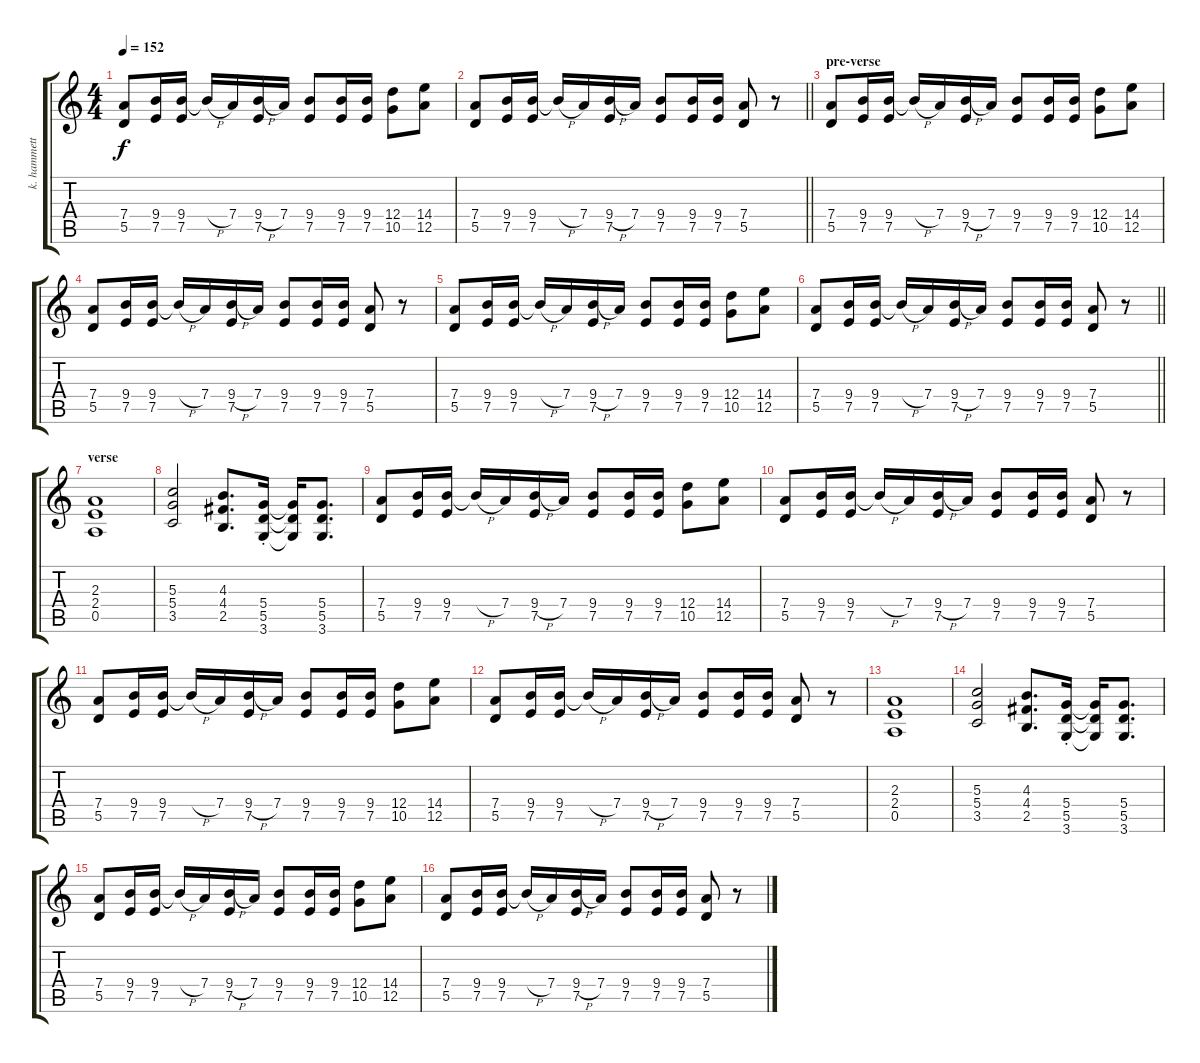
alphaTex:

\track ("k. hammett - rhythm guitar" "k. hammett") {instrument distortionguitar}
\staff {score tabs}
\tuning (E4 B3 G3 D3 A2 E2) {hide}
\ts (4 4)
\tempo 152
\clef g2
\ks c
(7.4 5.5).8{dy f} (9.4 7.5).16 (9.4 7.5).16 9.4{h t}.16 7.4.16 (9.4{h} 7.5).16 7.4.16 (9.4 7.5).8 (9.4 7.5).16 (9.4 7.5).16 (12.4 10.5).8 (14.4 12.5).8 |
\barLineRight lightlight
(7.4 5.5).8 (9.4 7.5).16 (9.4 7.5).16 9.4{h t}.16 7.4.16 (9.4{h} 7.5).16 7.4.16 (9.4 7.5).8 (9.4 7.5).16 (9.4 7.5).16 (7.4 5.5).8 r.8 |
\section ("" "pre-verse")
(7.4 5.5).8 (9.4 7.5).16 (9.4 7.5).16 9.4{h t}.16 7.4.16 (9.4{h} 7.5).16 7.4.16 (9.4 7.5).8 (9.4 7.5).16 (9.4 7.5).16 (12.4 10.5).8 (14.4 12.5).8 |
(7.4 5.5).8 (9.4 7.5).16 (9.4 7.5).16 9.4{h t}.16 7.4.16 (9.4{h} 7.5).16 7.4.16 (9.4 7.5).8 (9.4 7.5).16 (9.4 7.5).16 (7.4 5.5).8 r.8 |
(7.4 5.5).8 (9.4 7.5).16 (9.4 7.5).16 9.4{h t}.16 7.4.16 (9.4{h} 7.5).16 7.4.16 (9.4 7.5).8 (9.4 7.5).16 (9.4 7.5).16 (12.4 10.5).8 (14.4 12.5).8 |
\barLineRight lightlight
(7.4 5.5).8 (9.4 7.5).16 (9.4 7.5).16 9.4{h t}.16 7.4.16 (9.4{h} 7.5).16 7.4.16 (9.4 7.5).8 (9.4 7.5).16 (9.4 7.5).16 (7.4 5.5).8 r.8 |
\section ("" "verse")
(2.3 2.4 0.5).1 |
(5.3 5.4 3.5).2 (4.3 4.4 2.5).8{d} (5.4{st} 5.5{st} 3.6{st}).16 (5.4{t} 5.5{t} 3.6{t}).16 (5.4 5.5 3.6).8{d} |
(7.4 5.5).8 (9.4 7.5).16 (9.4 7.5).16 9.4{h t}.16 7.4.16 (9.4{h} 7.5).16 7.4.16 (9.4 7.5).8 (9.4 7.5).16 (9.4 7.5).16 (12.4 10.5).8 (14.4 12.5).8 |
(7.4 5.5).8 (9.4 7.5).16 (9.4 7.5).16 9.4{h t}.16 7.4.16 (9.4{h} 7.5).16 7.4.16 (9.4 7.5).8 (9.4 7.5).16 (9.4 7.5).16 (7.4 5.5).8 r.8 |
(7.4 5.5).8 (9.4 7.5).16 (9.4 7.5).16 9.4{h t}.16 7.4.16 (9.4{h} 7.5).16 7.4.16 (9.4 7.5).8 (9.4 7.5).16 (9.4 7.5).16 (12.4 10.5).8 (14.4 12.5).8 |
(7.4 5.5).8 (9.4 7.5).16 (9.4 7.5).16 9.4{h t}.16 7.4.16 (9.4{h} 7.5).16 7.4.16 (9.4 7.5).8 (9.4 7.5).16 (9.4 7.5).16 (7.4 5.5).8 r.8 |
(2.3 2.4 0.5).1 |
(5.3 5.4 3.5).2 (4.3 4.4 2.5).8{d} (5.4{st} 5.5{st} 3.6{st}).16 (5.4{t} 5.5{t} 3.6{t}).16 (5.4 5.5 3.6).8{d} |
(7.4 5.5).8 (9.4 7.5).16 (9.4 7.5).16 9.4{h t}.16 7.4.16 (9.4{h} 7.5).16 7.4.16 (9.4 7.5).8 (9.4 7.5).16 (9.4 7.5).16 (12.4 10.5).8 (14.4 12.5).8 |
(7.4 5.5).8 (9.4 7.5).16 (9.4 7.5).16 9.4{h t}.16 7.4.16 (9.4{h} 7.5).16 7.4.16 (9.4 7.5).8 (9.4 7.5).16 (9.4 7.5).16 (7.4 5.5).8 r.8
